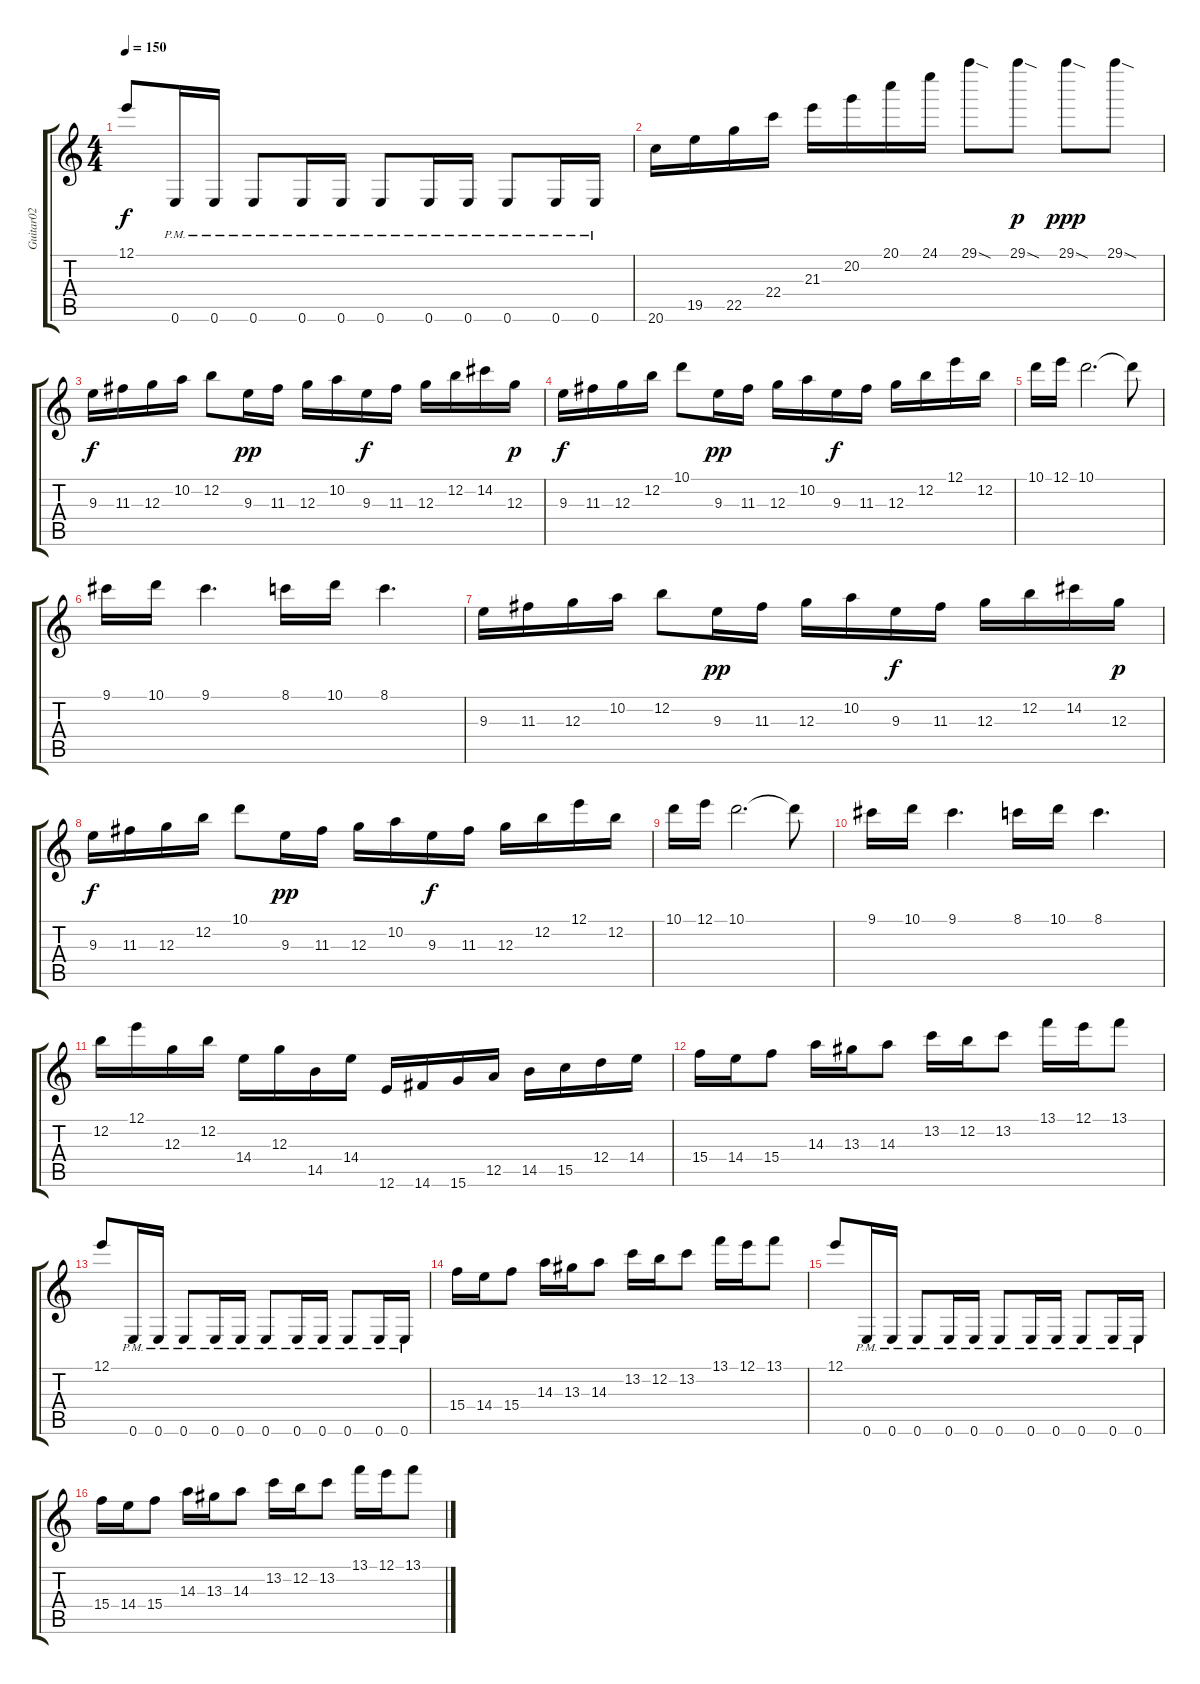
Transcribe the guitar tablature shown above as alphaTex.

\track ("Guitar02" "Guitar02") {instrument distortionguitar}
\staff {score tabs}
\tuning (E4 B3 G3 D3 A2 E2) {hide}
\ts (4 4)
\tempo 150
\clef g2
\ks c
12.1{t}.8{dy f} 0.6{pm}.16 0.6{pm}.16 0.6{pm}.8 0.6{pm}.16 0.6{pm}.16 0.6{pm}.8 0.6{pm}.16 0.6{pm}.16 0.6{pm}.8 0.6{pm}.16 0.6{pm}.16 |
20.6.16 19.5.16 22.5.16 22.4.16 21.3.16 20.2.16 20.1.16 24.1.16 29.1{sod}.8 29.1{sod}.8{dy p} 29.1{sod}.8{dy ppp} 29.1{sod}.8 |
9.3.16{dy f} 11.3.16 12.3.16 10.2.16 12.2.8 9.3.16{dy pp} 11.3.16 12.3.16 10.2.16 9.3.16{dy f} 11.3.16 12.3.16 12.2.16 14.2.16 12.3.16{dy p} |
9.3.16{dy f} 11.3.16 12.3.16 12.2.16 10.1.8 9.3.16{dy pp} 11.3.16 12.3.16 10.2.16 9.3.16{dy f} 11.3.16 12.3.16 12.2.16 12.1.16 12.2.16 |
10.1.16 12.1.16 10.1.2{d} 10.1{t}.8 |
9.1.16 10.1.16 9.1.4{d} 8.1.16 10.1.16 8.1.4{d} |
9.3.16 11.3.16 12.3.16 10.2.16 12.2.8 9.3.16{dy pp} 11.3.16 12.3.16 10.2.16 9.3.16{dy f} 11.3.16 12.3.16 12.2.16 14.2.16 12.3.16{dy p} |
9.3.16{dy f} 11.3.16 12.3.16 12.2.16 10.1.8 9.3.16{dy pp} 11.3.16 12.3.16 10.2.16 9.3.16{dy f} 11.3.16 12.3.16 12.2.16 12.1.16 12.2.16 |
10.1.16 12.1.16 10.1.2{d} 10.1{t}.8 |
9.1.16 10.1.16 9.1.4{d} 8.1.16 10.1.16 8.1.4{d} |
12.2.16 12.1.16 12.3.16 12.2.16 14.4.16 12.3.16 14.5.16 14.4.16 12.6.16 14.6.16 15.6.16 12.5.16 14.5.16 15.5.16 12.4.16 14.4.16 |
15.4.16 14.4.16 15.4.8 14.3.16 13.3.16 14.3.8 13.2.16 12.2.16 13.2.8 13.1.16 12.1.16 13.1.8 |
12.1.8 0.6{pm}.16 0.6{pm}.16 0.6{pm}.8 0.6{pm}.16 0.6{pm}.16 0.6{pm}.8 0.6{pm}.16 0.6{pm}.16 0.6{pm}.8 0.6{pm}.16 0.6{pm}.16 |
15.4.16 14.4.16 15.4.8 14.3.16 13.3.16 14.3.8 13.2.16 12.2.16 13.2.8 13.1.16 12.1.16 13.1.8 |
12.1.8 0.6{pm}.16 0.6{pm}.16 0.6{pm}.8 0.6{pm}.16 0.6{pm}.16 0.6{pm}.8 0.6{pm}.16 0.6{pm}.16 0.6{pm}.8 0.6{pm}.16 0.6{pm}.16 |
15.4.16 14.4.16 15.4.8 14.3.16 13.3.16 14.3.8 13.2.16 12.2.16 13.2.8 13.1.16 12.1.16 13.1.8
